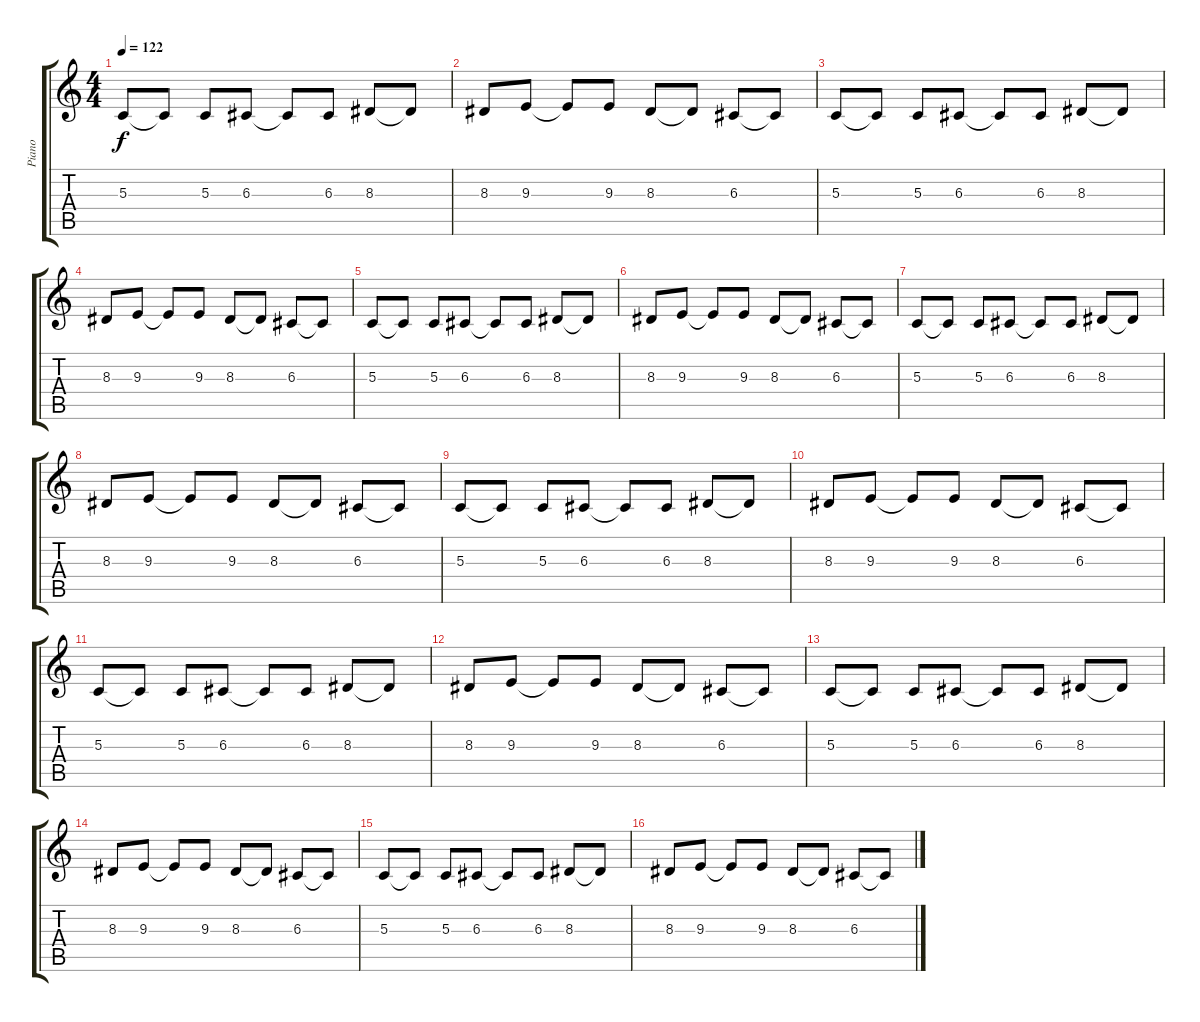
\track ("Piano" "Piano") {instrument acousticgrandpiano}
\staff {score tabs}
\tuning (E4 B3 G3 D3 A2 E2) {hide}
\ts (4 4)
\tempo 122
\clef g2
\ks c
5.3.8{dy f} 5.3{t}.8 5.3.8 6.3.8 6.3{t}.8 6.3.8 8.3.8 8.3{t}.8 |
8.3.8 9.3.8 9.3{t}.8 9.3.8 8.3.8 8.3{t}.8 6.3.8 6.3{t}.8 |
5.3.8 5.3{t}.8 5.3.8 6.3.8 6.3{t}.8 6.3.8 8.3.8 8.3{t}.8 |
8.3.8 9.3.8 9.3{t}.8 9.3.8 8.3.8 8.3{t}.8 6.3.8 6.3{t}.8 |
5.3.8 5.3{t}.8 5.3.8 6.3.8 6.3{t}.8 6.3.8 8.3.8 8.3{t}.8 |
8.3.8 9.3.8 9.3{t}.8 9.3.8 8.3.8 8.3{t}.8 6.3.8 6.3{t}.8 |
5.3.8 5.3{t}.8 5.3.8 6.3.8 6.3{t}.8 6.3.8 8.3.8 8.3{t}.8 |
8.3.8 9.3.8 9.3{t}.8 9.3.8 8.3.8 8.3{t}.8 6.3.8 6.3{t}.8 |
5.3.8 5.3{t}.8 5.3.8 6.3.8 6.3{t}.8 6.3.8 8.3.8 8.3{t}.8 |
8.3.8 9.3.8 9.3{t}.8 9.3.8 8.3.8 8.3{t}.8 6.3.8 6.3{t}.8 |
5.3.8 5.3{t}.8 5.3.8 6.3.8 6.3{t}.8 6.3.8 8.3.8 8.3{t}.8 |
8.3.8 9.3.8 9.3{t}.8 9.3.8 8.3.8 8.3{t}.8 6.3.8 6.3{t}.8 |
5.3.8 5.3{t}.8 5.3.8 6.3.8 6.3{t}.8 6.3.8 8.3.8 8.3{t}.8 |
8.3.8 9.3.8 9.3{t}.8 9.3.8 8.3.8 8.3{t}.8 6.3.8 6.3{t}.8 |
5.3.8 5.3{t}.8 5.3.8 6.3.8 6.3{t}.8 6.3.8 8.3.8 8.3{t}.8 |
8.3.8 9.3.8 9.3{t}.8 9.3.8 8.3.8 8.3{t}.8 6.3.8 6.3{t}.8
